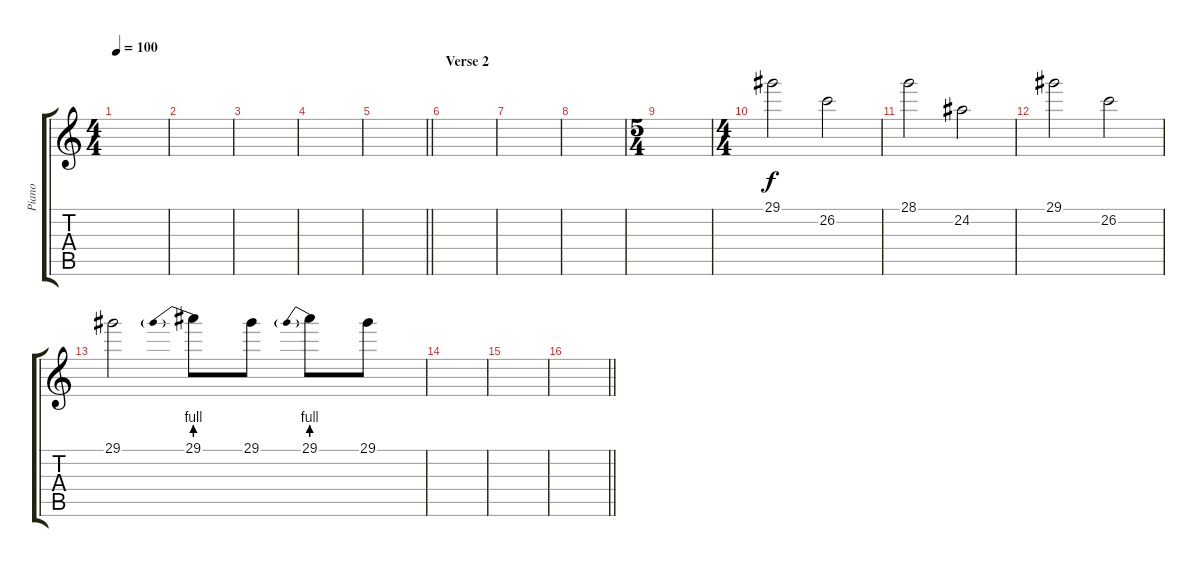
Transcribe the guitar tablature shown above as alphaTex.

\track ("Piano" "Piano") {instrument acousticgrandpiano}
\staff {score tabs}
\tuning (Eb4 Bb3 Gb3 Db3 Ab2 Db2) {hide}
\ts (4 4)
\tempo 100
\clef g2
\ks c
|
|
|
|
\barLineRight lightlight
|
\section ("" "Verse 2")
|
|
|
\ts (5 4)
|
\ts (4 4)
29.1.2 26.2.2 |
28.1.2 24.2.2 |
29.1.2 26.2.2 |
29.1.2 29.1{be (prebend 0 4 60 4)}.8 29.1.8 29.1{be (prebend 0 4 60 4)}.8 29.1.8 |
|
|
\barLineRight lightlight
